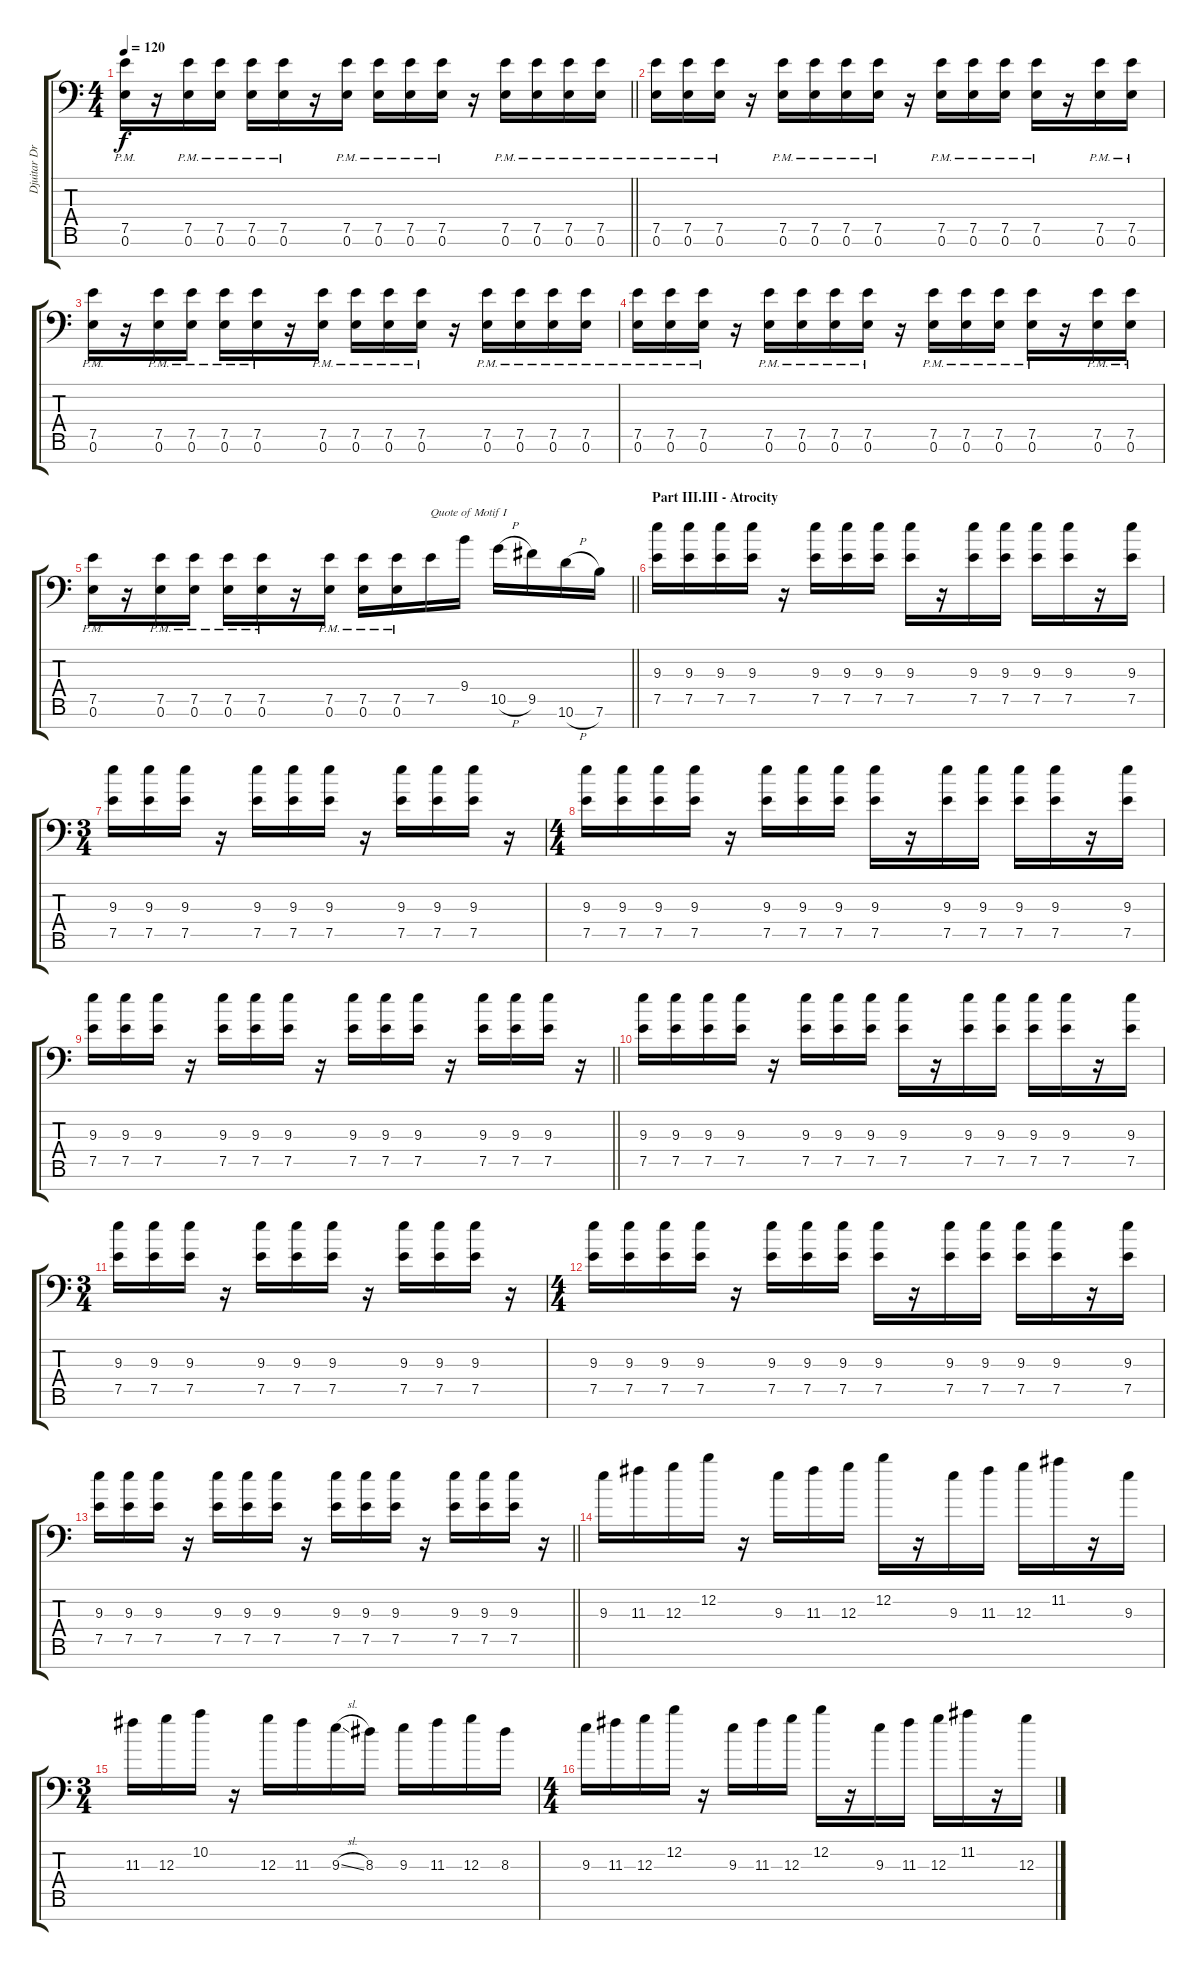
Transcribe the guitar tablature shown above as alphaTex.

\track ("Djuitar Dropped A" "Djuitar Dr") {instrument distortionguitar}
\staff {score tabs}
\tuning (E4 B3 G3 D3 A2 E2 A1) {hide}
\ts (4 4)
\tempo 120
\clef f4
\barLineRight lightlight
\ks c
(7.5{pm} 0.6{pm}).16{dy f} r.16 (7.5{pm} 0.6{pm}).16 (7.5{pm} 0.6{pm}).16 (7.5{pm} 0.6{pm}).16 (7.5{pm} 0.6{pm}).16 r.16 (7.5{pm} 0.6{pm}).16 (7.5{pm} 0.6{pm}).16 (7.5{pm} 0.6{pm}).16 (7.5{pm} 0.6{pm}).16 r.16 (7.5{pm} 0.6{pm}).16 (7.5{pm} 0.6{pm}).16 (7.5{pm} 0.6{pm}).16 (7.5{pm} 0.6{pm}).16 |
(7.5{pm} 0.6{pm}).16 (7.5{pm} 0.6{pm}).16 (7.5{pm} 0.6{pm}).16 r.16 (7.5{pm} 0.6{pm}).16 (7.5{pm} 0.6{pm}).16 (7.5{pm} 0.6{pm}).16 (7.5{pm} 0.6{pm}).16 r.16 (7.5{pm} 0.6{pm}).16 (7.5{pm} 0.6{pm}).16 (7.5{pm} 0.6{pm}).16 (7.5{pm} 0.6{pm}).16 r.16 (7.5{pm} 0.6{pm}).16 (7.5{pm} 0.6{pm}).16 |
(7.5{pm} 0.6{pm}).16 r.16 (7.5{pm} 0.6{pm}).16 (7.5{pm} 0.6{pm}).16 (7.5{pm} 0.6{pm}).16 (7.5{pm} 0.6{pm}).16 r.16 (7.5{pm} 0.6{pm}).16 (7.5{pm} 0.6{pm}).16 (7.5{pm} 0.6{pm}).16 (7.5{pm} 0.6{pm}).16 r.16 (7.5{pm} 0.6{pm}).16 (7.5{pm} 0.6{pm}).16 (7.5{pm} 0.6{pm}).16 (7.5{pm} 0.6{pm}).16 |
(7.5{pm} 0.6{pm}).16 (7.5{pm} 0.6{pm}).16 (7.5{pm} 0.6{pm}).16 r.16 (7.5{pm} 0.6{pm}).16 (7.5{pm} 0.6{pm}).16 (7.5{pm} 0.6{pm}).16 (7.5{pm} 0.6{pm}).16 r.16 (7.5{pm} 0.6{pm}).16 (7.5{pm} 0.6{pm}).16 (7.5{pm} 0.6{pm}).16 (7.5{pm} 0.6{pm}).16 r.16 (7.5{pm} 0.6{pm}).16 (7.5{pm} 0.6{pm}).16 |
\barLineRight lightlight
(7.5{pm} 0.6{pm}).16 r.16 (7.5{pm} 0.6{pm}).16 (7.5{pm} 0.6{pm}).16 (7.5{pm} 0.6{pm}).16 (7.5{pm} 0.6{pm}).16 r.16 (7.5{pm} 0.6{pm}).16 (7.5{pm} 0.6{pm}).16 (7.5{pm} 0.6{pm}).16 7.5.16{txt "Quote of Motif I"} 9.4.16 10.5{h}.16 9.5.16 10.6{h}.16 7.6.16 |
\section ("" "Part III.III - Atrocity")
(9.3 7.5).16 (9.3 7.5).16 (9.3 7.5).16 (9.3 7.5).16 r.16 (9.3 7.5).16 (9.3 7.5).16 (9.3 7.5).16 (9.3 7.5).16 r.16 (9.3 7.5).16 (9.3 7.5).16 (9.3 7.5).16 (9.3 7.5).16 r.16 (9.3 7.5).16 |
\ts (3 4)
(9.3 7.5).16 (9.3 7.5).16 (9.3 7.5).16 r.16 (9.3 7.5).16 (9.3 7.5).16 (9.3 7.5).16 r.16 (9.3 7.5).16 (9.3 7.5).16 (9.3 7.5).16 r.16 |
\ts (4 4)
(9.3 7.5).16 (9.3 7.5).16 (9.3 7.5).16 (9.3 7.5).16 r.16 (9.3 7.5).16 (9.3 7.5).16 (9.3 7.5).16 (9.3 7.5).16 r.16 (9.3 7.5).16 (9.3 7.5).16 (9.3 7.5).16 (9.3 7.5).16 r.16 (9.3 7.5).16 |
\barLineRight lightlight
(9.3 7.5).16 (9.3 7.5).16 (9.3 7.5).16 r.16 (9.3 7.5).16 (9.3 7.5).16 (9.3 7.5).16 r.16 (9.3 7.5).16 (9.3 7.5).16 (9.3 7.5).16 r.16 (9.3 7.5).16 (9.3 7.5).16 (9.3 7.5).16 r.16 |
(9.3 7.5).16 (9.3 7.5).16 (9.3 7.5).16 (9.3 7.5).16 r.16 (9.3 7.5).16 (9.3 7.5).16 (9.3 7.5).16 (9.3 7.5).16 r.16 (9.3 7.5).16 (9.3 7.5).16 (9.3 7.5).16 (9.3 7.5).16 r.16 (9.3 7.5).16 |
\ts (3 4)
(9.3 7.5).16 (9.3 7.5).16 (9.3 7.5).16 r.16 (9.3 7.5).16 (9.3 7.5).16 (9.3 7.5).16 r.16 (9.3 7.5).16 (9.3 7.5).16 (9.3 7.5).16 r.16 |
\ts (4 4)
(9.3 7.5).16 (9.3 7.5).16 (9.3 7.5).16 (9.3 7.5).16 r.16 (9.3 7.5).16 (9.3 7.5).16 (9.3 7.5).16 (9.3 7.5).16 r.16 (9.3 7.5).16 (9.3 7.5).16 (9.3 7.5).16 (9.3 7.5).16 r.16 (9.3 7.5).16 |
\barLineRight lightlight
(9.3 7.5).16 (9.3 7.5).16 (9.3 7.5).16 r.16 (9.3 7.5).16 (9.3 7.5).16 (9.3 7.5).16 r.16 (9.3 7.5).16 (9.3 7.5).16 (9.3 7.5).16 r.16 (9.3 7.5).16 (9.3 7.5).16 (9.3 7.5).16 r.16 |
9.3.16 11.3.16 12.3.16 12.2.16 r.16 9.3.16 11.3.16 12.3.16 12.2.16 r.16 9.3.16 11.3.16 12.3.16 11.2.16 r.16 9.3.16 |
\ts (3 4)
11.3.16 12.3.16 10.2.16 r.16 12.3.16 11.3.16 9.3{sl}.16 8.3.16 9.3.16 11.3.16 12.3.16 8.3.16 |
\ts (4 4)
9.3.16 11.3.16 12.3.16 12.2.16 r.16 9.3.16 11.3.16 12.3.16 12.2.16 r.16 9.3.16 11.3.16 12.3.16 11.2.16 r.16 12.3.16
